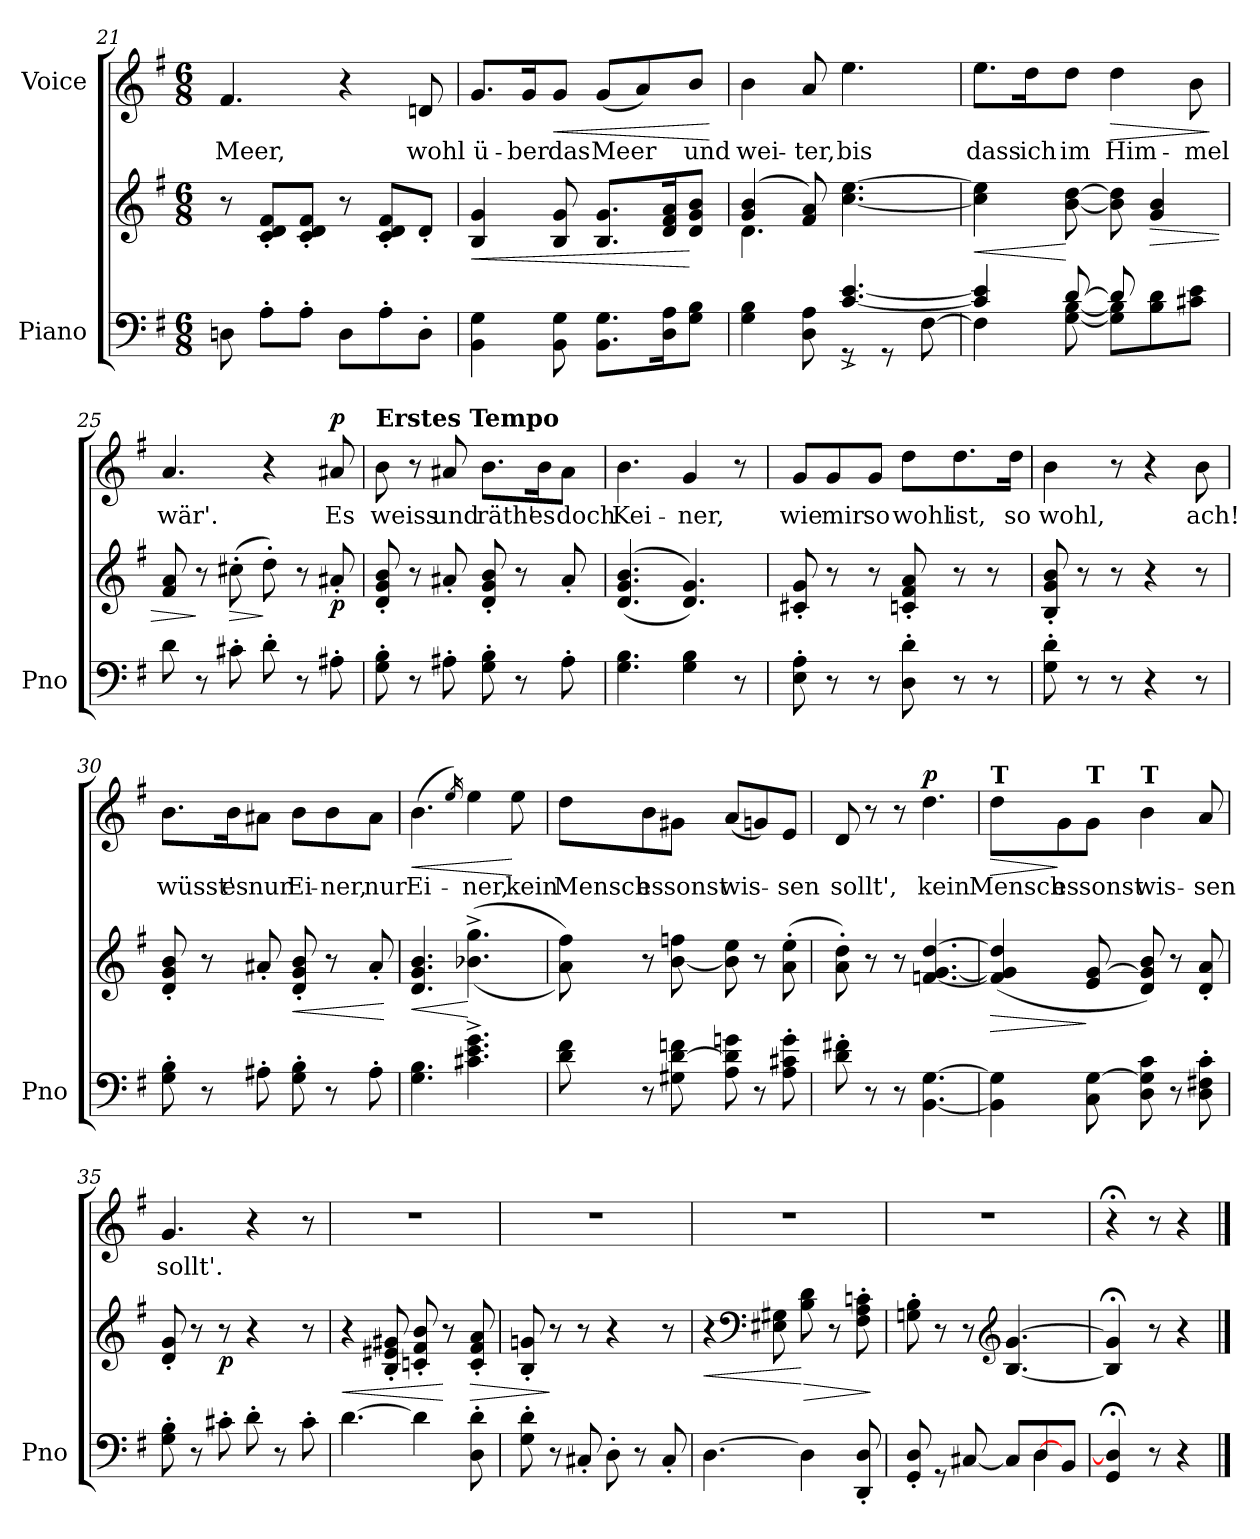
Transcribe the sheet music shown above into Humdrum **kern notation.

**kern	**kern	**dynam	**kern	**text	**dynam
*part2	*part2	*part2	*part1	*part1	*part1
*staff3	*staff2	*staff2/3	*staff1	*staff1	*staff1
*I"Piano	*	*	*I"Voice	*	*
*I'Pno	*	*	*	*	*
*clefF4	*clefG2	*	*clefG2	*	*
*k[f#]	*k[f#]	*	*k[f#]	*	*
*M6/8	*M6/8	*	*M6/8	*	*
=21	=21	=21	=21	=21	=21
!	!	!	!	!LO:LY:b	!
8Dn\	8r	.	4.f#/	Meer,	.
8A'\L	8c/' 8d/' 8f#/'L	.	.	.	.
8A'\J	8c/' 8d/' 8f#/'J	.	.	.	.
8D\L	8r	.	4r	.	.
8A'\	8c/' 8d/' 8f#/'L	.	.	.	.
!	!	!	!	!LO:LY:b	!
8D'\J	8d'/J	.	8dn/	wohl	.
=22	=22	=22	=22	=22	=22
!	!	!LO:HP:b	!	!LO:LY:b	!
4BB\ 4G\	4B/ 4g/	<	8.g/L	ü-	.
!	!	!	!	!LO:LY:b	!
.	.	.	16g/K	-ber	.
!	!	!	!	!LO:LY:b	!LO:HP:b
8BB\ 8G\	8B/ 8g/	.	8g/J	das	<
!	!	!	!	!LO:LY:b	!
8.BB\ 8.G\L	8.B/ 8.g/L	.	(<8g/L	Meer	.
.	.	.	8a/)	.	.
16D\ 16A\K	16d/ 16f#/ 16a/K	.	.	.	.
!	!	!	!	!LO:LY:b	!
8G\ 8B\J	8d/ 8g/ 8b/J	[	8b/J	und	.
.	.	.	.	.	[
=23	=23	=23	=23	=23	=23
*^	*^	*	*	*	*
!	!	!	!	!	!	!LO:LY:b	!
4G\ 4B\	4.ryy	(>4g/ 4b/	4.d\	.	4b\	wei-	.
!	!	!	!	!	!	!LO:LY:b	!
8D\ 8A\	.	8f#/ 8a/)	.	.	8a/	-ter,	.
!	!	!	!	!	!	!LO:LY:b	!
8rGG	[4.c/^ [4.e/^	[4.cc\ [4.ee\	4.rgyy	.	4.ee\	bis	.
8rGG	.	.	.	.	.	.	.
[8F#\	.	.	.	.	.	.	.
*	*	*v	*v	*	*	*	*
!!LO:LB:g=z
=24	=24	=24	=24	=24	=24	=24
!	!	!	!LO:HP:b	!	!LO:LY:b	!
4c/] 4e/]	4F#\]	4cc\] 4ee\]	<	8.ee\L	dass	.
!	!	!	!	!	!LO:LY:b	!
.	.	.	.	16dd\K	ich	.
!	!	!	!	!	!LO:LY:b	!
[8d/	[8G\ [8B\	[8b\ [8dd\	[	8dd\J	im	.
!	!	!	!	!	!LO:LY:b	!LO:HP:b
8d/]	8G\] 8B\]L	8b\] 8dd\]	.	4dd\	Him-	>
!	!	!	!LO:HP:b	!	!	!
8rcyy	8B\ 8d\	4g/ 4b/	>	.	.	.
!	!	!	!	!	!LO:LY:b	!
8rcyy	8c#X\ 8e\J	.	.	8b\	-mel	.
*v	*v	*	*	*	*	*
.	.	.	.	.	]
=25	=25	=25	=25	=25	=25
!	!	!	!	!LO:LY:b	!
8d\	8f#/ 8a/	.	4.a/	wär'.	.
8r	8r	]	.	.	.
!	!	!LO:HP:b	!	!	!
8c#X'\	(>8cc#X'\	>	.	.	.
8d'\	8dd'\)	]	4r	.	.
8r	8r	.	.	.	.
!	!	!LO:DY:b	!	!LO:LY:b	!LO:DY:a
8A#X'\	8a#X'/	p	8a#X/	Es	p
=26	=26	=26	=26	=26	=26
!	!	!	!LO:TX:a:B:t=Erstes Tempo	!	!
!	!	!	!	!LO:LY:b	!
8G\' 8B\'	8d/' 8g/' 8b/'	.	8b\	weiss	.
8r	8r	.	8r	.	.
!	!	!	!	!LO:LY:b	!
8A#X'\	8a#X'/	.	8a#X/	und	.
!	!	!	!	!LO:LY:b	!
8G\' 8B\'	8d/' 8g/' 8b/'	.	8.b\L	räth'	.
8r	8r	.	.	.	.
!	!	!	!	!LO:LY:b	!
.	.	.	16b\K	es	.
!	!	!	!	!LO:LY:b	!
8A#'\	8a#'/	.	8a#\J	doch	.
=27	=27	=27	=27	=27	=27
!	!	!	!	!LO:LY:b	!
4.G\ 4.B\	(>(<4.d/ 4.g/ 4.b/	.	4.b\	Kei-	.
!	!	!	!	!LO:LY:b	!
4G\ 4B\	4.d/ 4.g/))	.	4g/	-ner,	.
8r	.	.	8r	.	.
=28	=28	=28	=28	=28	=28
!	!	!	!	!LO:LY:b	!
8E\' 8A\'	8c#X/' 8g/'	.	8g/L	wie	.
!	!	!	!	!LO:LY:b	!
8r	8r	.	8g/	mir	.
!	!	!	!	!LO:LY:b	!
8r	8r	.	8g/J	so	.
!	!	!	!	!LO:LY:b	!
8D\' 8d\'	8cn/' 8f#/' 8a/'	.	8dd\L	wohl	.
!	!	!	!	!LO:LY:b	!
8r	8r	.	8.dd\	ist,	.
8r	8r	.	.	.	.
!	!	!	!	!LO:LY:b	!
.	.	.	16dd\Jk	so	.
!!LO:LB:g=z
=29	=29	=29	=29	=29	=29
!	!	!	!	!LO:LY:b	!
8G\' 8d\'	8B/' 8g/' 8b/'	.	4b\	wohl,	.
8r	8r	.	.	.	.
8r	8r	.	8r	.	.
4r	4r	.	4r	.	.
!	!	!	!	!LO:LY:b	!
8r	8r	.	8b\	ach!	.
=30	=30	=30	=30	=30	=30
!	!	!	!	!LO:LY:b	!
8G\' 8B\'	8d/' 8g/' 8b/'	.	8.b\L	wüsst'	.
8r	8r	.	.	.	.
!	!	!	!	!LO:LY:b	!
.	.	.	16b\K	es	.
!	!	!	!	!LO:LY:b	!
8A#X'\	8a#X'/	.	8a#X\J	nur	.
!	!	!LO:HP:b	!	!LO:LY:b	!
8G\' 8B\'	8d/' 8g/' 8b/'	<	8b\L	Ei-	.
!	!	!	!	!LO:LY:b	!
8r	8r	.	8b\	-ner,	.
!	!	!	!	!LO:LY:b	!
8A#'\	8a#'/	.	8a#\J	nur	.
.	.	[	.	.	.
=31	=31	=31	=31	=31	=31
!	!	!LO:HP:b	!	!LO:LY:b	!LO:HP:b
4.G\ 4.B\	4.d/ 4.g/ 4.b/	<	(>4.b\	Ei-	<
.	.	.	16qee/)	.	.
!	!	!	!	!LO:LY:b	!
4.c#X\^ 4.e\^ 4.g\^	(>(>4.b-X\^ 4.gg\^	[	4ee\	-ner,	.
!	!	!	!	!LO:LY:b	!
.	.	.	8ee\	kein	[
=32	=32	=32	=32	=32	=32
!	!	!	!	!LO:LY:b	!
8d\ 8f#\	8a\ 8ff#\))	.	8dd\L	Mensch	.
!	!	!	!	!LO:LY:b	!
8r	8r	.	8b\	es	.
!	!	!	!	!LO:LY:b	!
8G#X\ [8d\ 8fn\	[8b\ 8ffn\	.	8g#X\J	sonst	.
!	!	!	!	!LO:LY:b	!
8A\ 8d\] 8gn\	8b\] 8ee\	.	(<8a/L	wis-	.
8r	8r	.	8gn/)	.	.
!	!	!	!	!LO:LY:b	!
8A\' 8c#X\' 8g\'	(>8a\' 8ee\'	.	8e/J	-sen	.
=33	=33	=33	=33	=33	=33
!	!	!	!	!LO:LY:b	!
8d\' 8f#X\'	8a\' 8dd\')	.	8d/	sollt',	.
8r	8r	.	8r	.	.
8r	8r	.	8r	.	.
!	!	!	!	!LO:LY:b	!LO:DY:a
[4.BB\ [4.G\	[4.fn/ [4.g/ [4.dd/	.	4.dd\	kein	p
!!LO:LB:g=z
=34	=34	=34	=34	=34	=34
!	!	!	!LO:TX:a:B:t=T	!	!
!	!	!LO:HP:b	!	!LO:LY:b	!LO:HP:b
4BB\] 4G\]	(>4f/] 4g/] 4dd/]	>	8dd\L	Mensch	>
!	!	!	!	!LO:LY:b	!
.	.	.	8g\	es	]
!	!	!	!LO:TX:a:B:t=T	!	!
!	!	!	!	!LO:LY:b	!
8C\ [8G\	8e/ [8g/	]	8g\J	sonst	.
!	!	!	!LO:TX:a:B:t=T	!	!
!	!	!	!	!LO:LY:b	!
8D\ 8G\] 8c\	8d/ 8g/] 8b/)	.	4b\	wis-	.
8r	8r	.	.	.	.
!	!	!	!	!LO:LY:b	!
8D\' 8F#X\' 8c\'	8d/' 8a/'	.	8a/	-sen	.
=35	=35	=35	=35	=35	=35
!	!	!	!	!LO:LY:b	!
8G\' 8B\'	8d/' 8g/'	.	4.g/	sollt'.	.
8r	8r	.	.	.	.
!	!	!LO:DY:b	!	!	!
8c#X'\	8r	p	.	.	.
8d'\	4r	.	4r	.	.
8r	.	.	.	.	.
8c#'\	8r	.	8r	.	.
=36	=36	=36	=36	=36	=36
!	!	!LO:HP:b	!	!	!
[4.d\	4r	<	2.r	.	.
.	8B/' 8e#X/' 8g#X/'	.	.	.	.
4d\]	8cn/' 8f#/' 8b/'	.	.	.	.
.	8r	[	.	.	.
!	!	!LO:HP:b	!	!	!
8D\' 8d\'	8c/' 8f#/' 8a/'	>	.	.	.
=37	=37	=37	=37	=37	=37
8G\' 8d\'	8B/' 8gn/'	.	2.r	.	.
8r	8r	]	.	.	.
8C#X'/	8r	.	.	.	.
8D'\	4r	.	.	.	.
8r	.	.	.	.	.
8C#'/	8r	.	.	.	.
=38	=38	=38	=38	=38	=38
!	!	!LO:HP:b	!	!	!
[4.D\	4r	<	2.r	.	.
*	*clefF4	*	*	*	*
.	8E#X\ 8G#X\	.	.	.	.
!	!	!LO:HP:n=1:b	!	!	!
4D\]	8B\ 8d\	[ >	.	.	.
.	8r	.	.	.	.
8DD/' 8D/'	8F#\' 8A\' 8cn\'	.	.	.	.
.	.	]	.	.	.
=39	=39	=39	=39	=39	=39
*^	*	*	*	*	*
8GG/' 8D/'	2ryy	8Gn\' 8B\'	.	2.r	.	.
8rGG	.	8r	.	.	.	.
[8C#X/	.	8r	.	.	.	.
*	*	*clefG2	*	*	*	*
8C#/L]	.	[4.B/ [4.g/	.	.	.	.
[8D/	4D\	.	.	.	.	.
8BB/J	.	.	.	.	.	.
*v	*v	*	*	*	*	*
=40	=40	=40	=40	=40	=40
4GG/;< 4D/];<	4B/];< 4g/];<	.	4r;<	.	.
8r	8r	.	8r	.	.
4r	4r	.	4r	.	.
==	==	==	==	==	==
*-	*-	*-	*-	*-	*-
